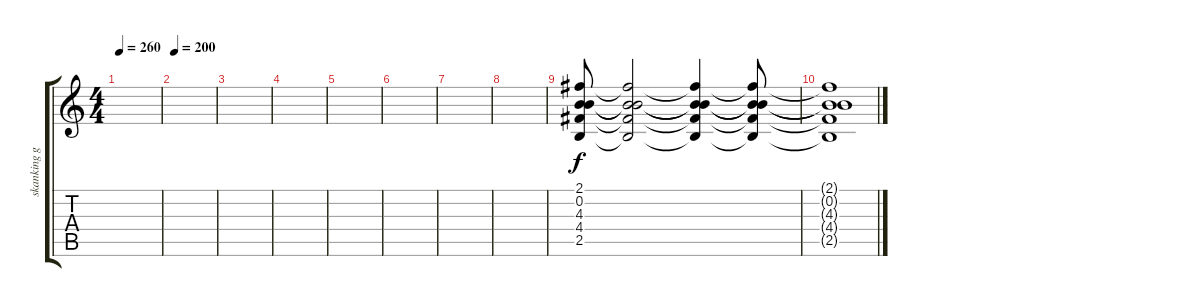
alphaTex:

\track ("skanking guitar" "skanking g") {instrument electricguitarclean}
\staff {score tabs}
\tuning (E4 B3 G3 D3 A2 E2) {hide}
\ts (4 4)
\tempo 260
\clef g2
\ks c
|
\tempo 200
|
|
|
|
|
|
|
(2.1 0.2 4.3 4.4 2.5).8 (2.1{t} 0.2{t} 4.3{t} 4.4{t} 2.5{t}).2 (2.1{t} 0.2{t} 4.3{t} 4.4{t} 2.5{t}).4 (2.1{t} 0.2{t} 4.3{t} 4.4{t} 2.5{t}).8 |
(2.1{t} 0.2{t} 4.3{t} 4.4{t} 2.5{t}).1
